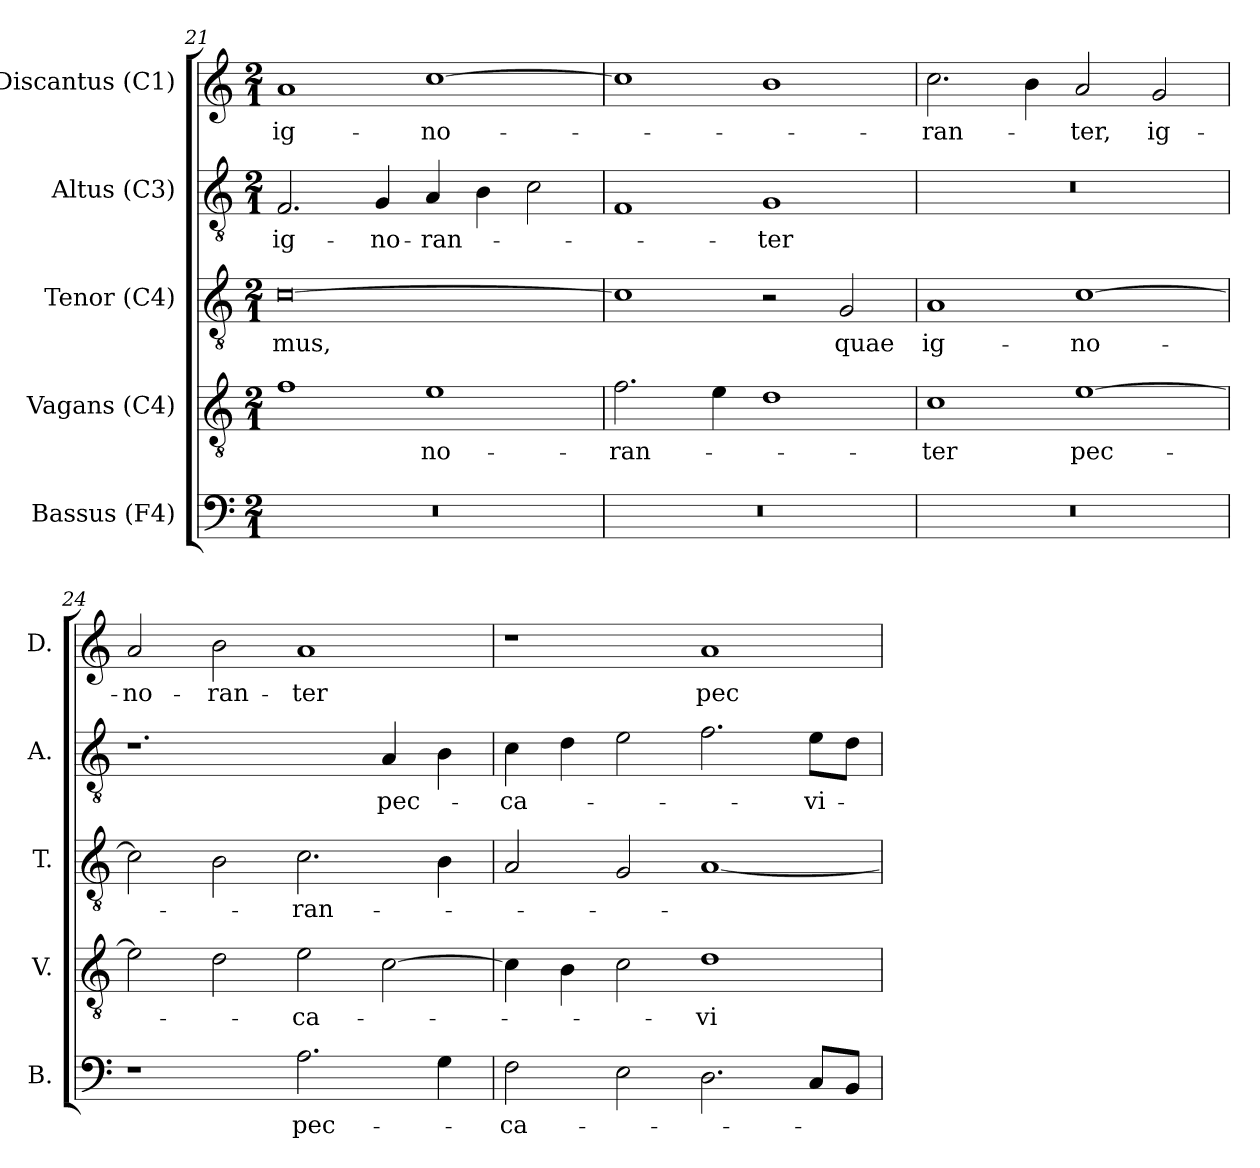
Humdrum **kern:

**kern	**text	**kern	**text	**kern	**text	**kern	**text	**kern	**text
*part5	*part5	*part4	*part4	*part3	*part3	*part2	*part2	*part1	*part1
*staff5	*staff5	*staff4	*staff4	*staff3	*staff3	*staff2	*staff2	*staff1	*staff1
*I"Bassus (F4)	*	*I"Vagans (C4)	*	*I"Tenor (C4)	*	*I"Altus (C3)	*	*I"Discantus (C1)	*
*I'B.	*	*I'V.	*	*I'T.	*	*I'A.	*	*I'D.	*
!!LO:LB:g=z
*clefF4	*	*clefGv2	*	*clefGv2	*	*clefGv2	*	*clefG2	*
*	*	*ITrd7c12	*	*ITrd7c12	*	*ITrd7c12	*	*	*
*k[]	*	*k[]	*	*k[]	*	*k[]	*	*k[]	*
*C:	*	*C:	*	*C:	*	*C:	*	*C:	*
*M2/1	*	*M2/1	*	*M2/1	*	*M2/1	*	*M2/1	*
=21	=21	=21	=21	=21	=21	=21	=21	=21	=21
!LO:N:vis=1	!	!	!	!	!	!	!	!	!
!	!	!	!	!	!LO:LY:b:color=#000000	!	!	!	!
!	!	!	!	!	!	!	!LO:LY:b:color=#000000	!	!
!	!	!	!	!	!	!	!	!	!LO:LY:b:color=#000000
0r	.	1Fi	.	[0Ci	-mus,	2.FFi/	ig-	1ai	ig-
!	!	!	!	!	!	!	!LO:LY:b:color=#000000	!	!
.	.	.	.	.	.	4GGi/	-no-	.	.
!	!	!	!LO:LY:b:color=#000000	!	!	!	!	!	!
!	!	!	!	!	!	!	!LO:LY:b:color=#000000	!	!
!	!	!	!	!	!	!	!	!	!LO:LY:b:color=#000000
.	.	1Ei	-no-	.	.	4AAi/	-ran-	[1cci	-no-
.	.	.	.	.	.	4BBi\	.	.	.
.	.	.	.	.	.	2Ci\	.	.	.
=22	=22	=22	=22	=22	=22	=22	=22	=22	=22
!LO:N:vis=1	!	!	!	!	!	!	!	!	!
!	!	!	!LO:LY:b:color=#000000	!	!	!	!	!	!
0r	.	2.Fi\	-ran-	1Ci]	.	1FFi	.	1cci]	.
.	.	4Ei\	.	.	.	.	.	.	.
!	!	!	!	!	!	!	!LO:LY:b:color=#000000	!	!
.	.	1Di	.	2r	.	1GGi	-ter	1bi	.
!	!	!	!	!	!LO:LY:b:color=#000000	!	!	!	!
.	.	.	.	2GGi/	quae	.	.	.	.
=23	=23	=23	=23	=23	=23	=23	=23	=23	=23
!LO:N:vis=1	!	!	!	!	!	!	!	!	!
!	!	!	!LO:LY:b:color=#000000	!	!	!	!	!	!
!	!	!	!	!	!LO:LY:b:color=#000000	!LO:N:vis=1	!	!	!
!	!	!	!	!	!	!	!	!	!LO:LY:b:color=#000000
0r	.	1Ci	-ter	1AAi	ig-	0r	.	2.cci\	-ran-
.	.	.	.	.	.	.	.	4bi\	.
!	!	!	!LO:LY:b:color=#000000	!	!	!	!	!	!
!	!	!	!	!	!LO:LY:b:color=#000000	!	!	!	!
!	!	!	!	!	!	!	!	!	!LO:LY:b:color=#000000
.	.	[1Ei	pec-	[1Ci	-no-	.	.	2ai/	-ter,
!	!	!	!	!	!	!	!	!	!LO:LY:b:color=#000000
.	.	.	.	.	.	.	.	2gi/	ig-
=24	=24	=24	=24	=24	=24	=24	=24	=24	=24
!	!	!	!	!	!	!	!	!	!LO:LY:b:color=#000000
1r	.	2Ei\]	.	2Ci\]	.	1.r	.	2ai/	-no-
!	!	!	!	!	!	!	!	!	!LO:LY:b:color=#000000
.	.	2Di\	.	2BBi\	.	.	.	2bi\	-ran-
!	!LO:LY:b:color=#000000	!	!	!	!	!	!	!	!
!	!	!	!LO:LY:b:color=#000000	!	!	!	!	!	!
!	!	!	!	!	!LO:LY:b:color=#000000	!	!	!	!
!	!	!	!	!	!	!	!	!	!LO:LY:b:color=#000000
2.Ai\	pec-	2Ei\	-ca-	2.Ci\	-ran-	.	.	1ai	-ter
!	!	!	!	!	!	!	!LO:LY:b:color=#000000	!	!
.	.	[2Ci\	.	.	.	4AAi/	pec-	.	.
4Gi\	.	.	.	4BBi\	.	4BBi\	.	.	.
=25	=25	=25	=25	=25	=25	=25	=25	=25	=25
!	!LO:LY:b:color=#000000	!	!	!	!	!	!	!	!
!	!	!	!	!	!	!	!LO:LY:b:color=#000000	!	!
2Fi\	-ca-	4Ci\]	.	2AAi/	.	4Ci\	-ca-	1r	.
.	.	4BBi\	.	.	.	4Di\	.	.	.
2Ei\	.	2Ci\	.	2GGi/	.	2Ei\	.	.	.
!	!	!	!LO:LY:b:color=#000000	!	!	!	!	!	!
!	!	!	!	!	!	!	!	!	!LO:LY:b:color=#000000
2.Di\	.	1Di	-vi-	[1AAi	.	2.Fi\	.	1ai	pec-
!	!	!	!	!	!	!	!LO:LY:b:color=#000000	!	!
8Ci/L	.	.	.	.	.	8Ei\L	-vi-	.	.
8BBi/J	.	.	.	.	.	8Di\J	.	.	.
=	=	=	=	=	=	=	=	=	=
*-	*-	*-	*-	*-	*-	*-	*-	*-	*-
